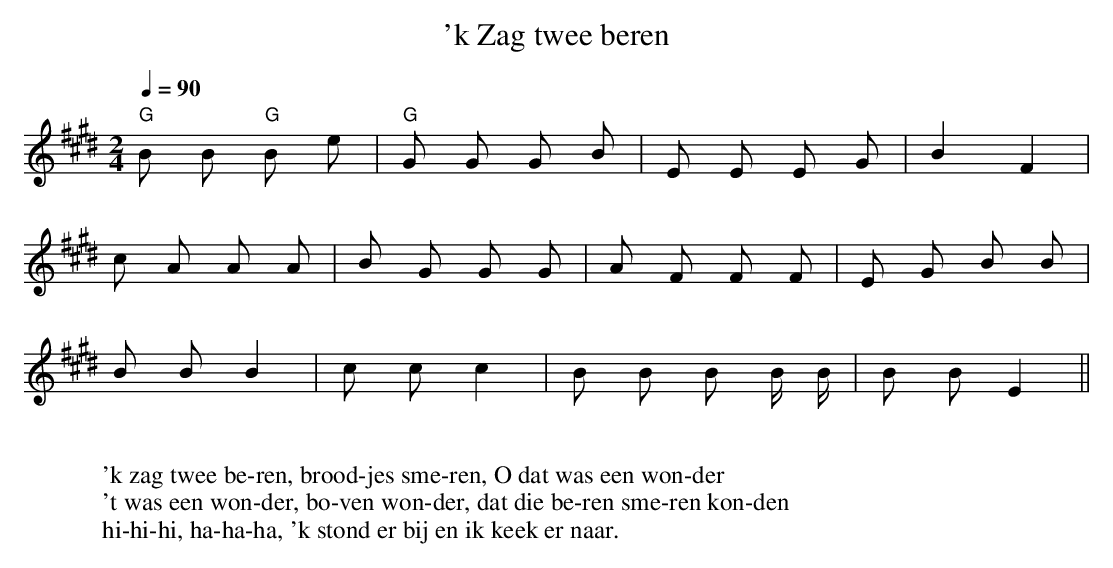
X:1
T: 'k Zag twee beren
M: 2/4
Q:1/4=90
L: 1/8
K:E %Transposed from C
"G"B B "G"B e| "G"G G G B| E E E G| B2 F2|
c A A A|B G G G| A F F F| E G B B|
B B B2| c c c2| B B B B/ B/| B B E2||
W:
W: 'k zag twee be-ren, brood-jes sme-ren, O dat was een won-der
W: 't was een won-der, bo-ven won-der, dat die be-ren sme-ren kon-den
W: hi-hi-hi, ha-ha-ha, 'k stond er bij en ik keek er naar.
